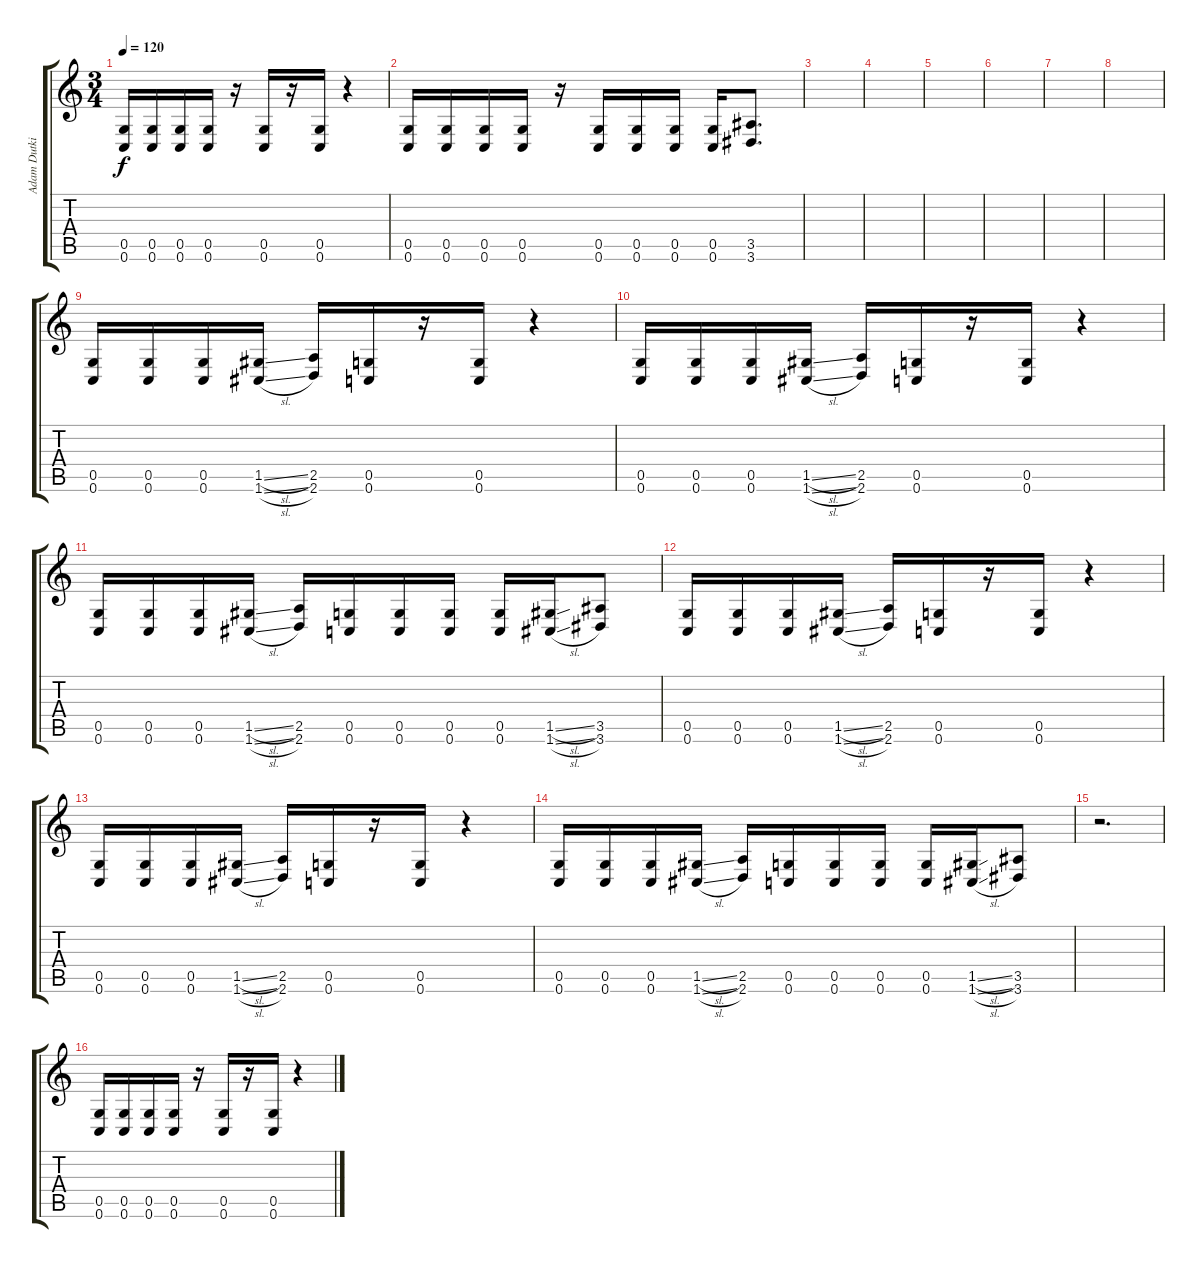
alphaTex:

\track ("Adam Dutkiewicz Rhythm" "Adam Dutki") {instrument distortionguitar}
\staff {score tabs}
\tuning (D4 A3 F3 C3 G2 C2) {hide}
\ts (3 4)
\tempo 120
\clef g2
\ks c
(0.5 0.6).16{dy f} (0.5 0.6).16 (0.5 0.6).16 (0.5 0.6).16 r.16 (0.5 0.6).16 r.16 (0.5 0.6).16 r.4 |
(0.5 0.6).16 (0.5 0.6).16 (0.5 0.6).16 (0.5 0.6).16 r.16 (0.5 0.6).16 (0.5 0.6).16 (0.5 0.6).16 (0.5 0.6).16 (3.5 3.6).8{d} |
|
|
|
|
|
|
(0.5 0.6).16 (0.5 0.6).16 (0.5 0.6).16 (1.5{sl} 1.6{sl}).16 (2.5 2.6).16 (0.5 0.6).16 r.16 (0.5 0.6).16 r.4 |
(0.5 0.6).16 (0.5 0.6).16 (0.5 0.6).16 (1.5{sl} 1.6{sl}).16 (2.5 2.6).16 (0.5 0.6).16 r.16 (0.5 0.6).16 r.4 |
(0.5 0.6).16 (0.5 0.6).16 (0.5 0.6).16 (1.5{sl} 1.6{sl}).16 (2.5 2.6).16 (0.5 0.6).16 (0.5 0.6).16 (0.5 0.6).16 (0.5 0.6).16 (1.5{sl} 1.6{sl}).16 (3.5 3.6).8 |
(0.5 0.6).16 (0.5 0.6).16 (0.5 0.6).16 (1.5{sl} 1.6{sl}).16 (2.5 2.6).16 (0.5 0.6).16 r.16 (0.5 0.6).16 r.4 |
(0.5 0.6).16 (0.5 0.6).16 (0.5 0.6).16 (1.5{sl} 1.6{sl}).16 (2.5 2.6).16 (0.5 0.6).16 r.16 (0.5 0.6).16 r.4 |
(0.5 0.6).16 (0.5 0.6).16 (0.5 0.6).16 (1.5{sl} 1.6{sl}).16 (2.5 2.6).16 (0.5 0.6).16 (0.5 0.6).16 (0.5 0.6).16 (0.5 0.6).16 (1.5{sl} 1.6{sl}).16 (3.5 3.6).8 |
r.2{d} |
(0.5 0.6).16 (0.5 0.6).16 (0.5 0.6).16 (0.5 0.6).16 r.16 (0.5 0.6).16 r.16 (0.5 0.6).16 r.4
